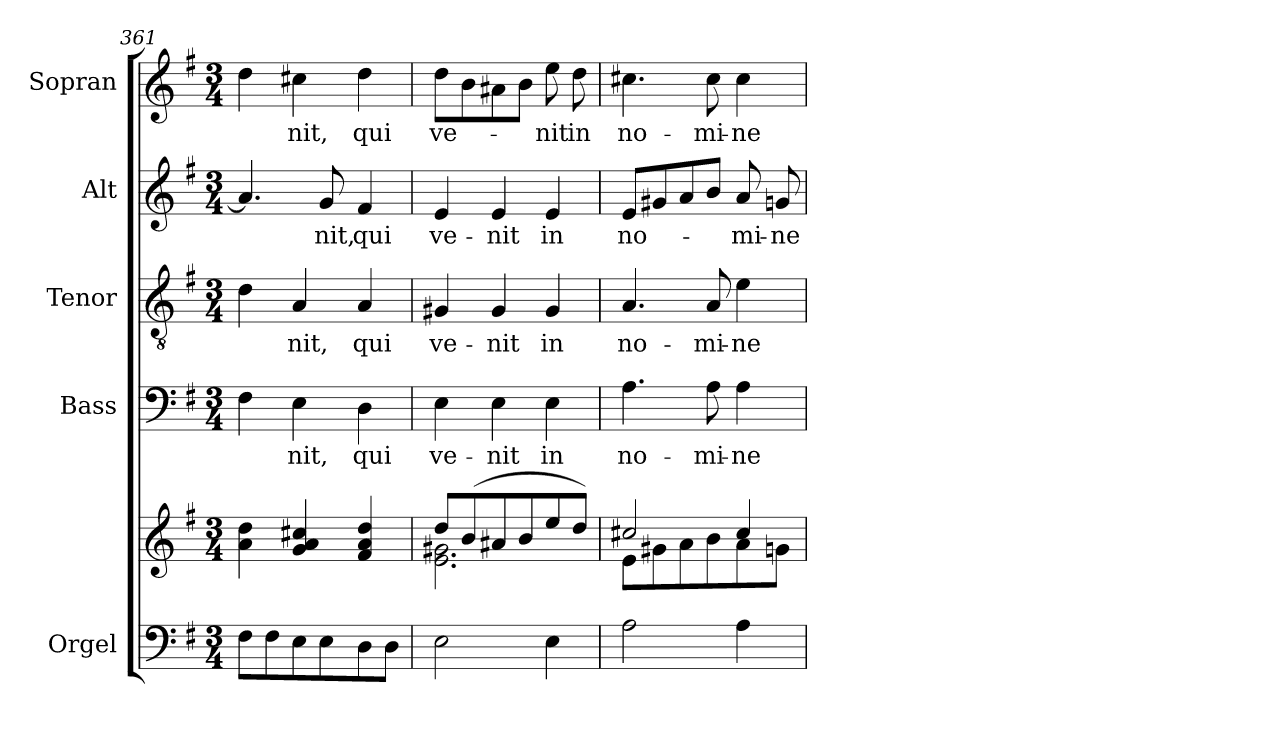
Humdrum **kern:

**kern	**kern	**kern	**text	**kern	**text	**kern	**text	**kern	**text
*part5	*part5	*part4	*part4	*part3	*part3	*part2	*part2	*part1	*part1
*staff6	*staff5	*staff4	*staff4	*staff3	*staff3	*staff2	*staff2	*staff1	*staff1
*I"Orgel	*	*I"Bass	*	*I"Tenor	*	*I"Alt	*	*I"Sopran	*
*I'Org.	*	*I'B.	*	*I'T.	*	*I'A.	*	*I'S.	*
*clefF4	*clefG2	*clefF4	*	*clefGv2	*	*clefG2	*	*clefG2	*
*k[f#]	*k[f#]	*k[f#]	*	*k[f#]	*	*k[f#]	*	*k[f#]	*
*G:	*G:	*G:	*	*G:	*	*G:	*	*G:	*
*M3/4	*M3/4	*M3/4	*	*M3/4	*	*M3/4	*	*M3/4	*
=361	=361	=361	=361	=361	=361	=361	=361	=361	=361
8F#\L	4a\ 4dd\	4F#\	.	4d\	.	4.a/]	.	4dd\	.
8F#\	.	.	.	.	.	.	.	.	.
!	!	!	!LO:LY:b	!	!LO:LY:b	!	!	!	!LO:LY:b
8E\	4g/ 4a/ 4cc#X/	4E\	-nit,	4A/	-nit,	.	.	4cc#X\	-nit,
!	!	!	!	!	!	!	!LO:LY:b	!	!
8E\	.	.	.	.	.	8g/	-nit,	.	.
!	!	!	!LO:LY:b	!	!LO:LY:b	!	!LO:LY:b	!	!LO:LY:b
8D\	4f#/ 4a/ 4dd/	4D\	qui	4A/	qui	4f#/	qui	4dd\	qui
8D\J	.	.	.	.	.	.	.	.	.
=362	=362	=362	=362	=362	=362	=362	=362	=362	=362
*	*^	*	*	*	*	*	*	*	*
!	!	!	!	!LO:LY:b	!	!LO:LY:b	!	!LO:LY:b	!	!LO:LY:b
2E\	8dd/L	2.e\ 2.g#X\	4E\	ve-	4G#X/	ve-	4e/	ve-	8dd\L	ve-
.	(<8b/	.	.	.	.	.	.	.	8b\	.
!	!	!	!	!LO:LY:b	!	!LO:LY:b	!	!LO:LY:b	!	!
.	8a#X/	.	4E\	-nit	4G#/	-nit	4e/	-nit	8a#X\	.
.	8b/	.	.	.	.	.	.	.	8b\J	.
!	!	!	!	!LO:LY:b	!	!LO:LY:b	!	!LO:LY:b	!	!LO:LY:b
4E\	8ee/	.	4E\	in	4G#/	in	4e/	in	8ee\	-nit
!	!	!	!	!	!	!	!	!	!	!LO:LY:b
.	8dd/J)	.	.	.	.	.	.	.	8dd\	in
=363	=363	=363	=363	=363	=363	=363	=363	=363	=363	=363
!	!	!	!	!LO:LY:b	!	!LO:LY:b	!	!LO:LY:b	!	!LO:LY:b
2A\	2cc#X/	8e\L	4.A\	no-	4.A/	no-	8e/L	no-	4.cc#X\	no-
.	.	8g#X\	.	.	.	.	8g#X/	.	.	.
.	.	8a\	.	.	.	.	8a/	.	.	.
!	!	!	!	!LO:LY:b	!	!LO:LY:b	!	!	!	!LO:LY:b
.	.	8b\	8A\	-mi-	8A/	-mi-	8b/J	.	8cc#\	-mi-
!	!	!	!	!LO:LY:b	!	!LO:LY:b	!	!LO:LY:b	!	!LO:LY:b
4A\	4cc#/	8a\	4A\	-ne	4e\	-ne	8a/	-mi-	4cc#\	-ne
!	!	!	!	!	!	!	!	!LO:LY:b	!	!
.	.	8gn\J	.	.	.	.	8gn/	-ne	.	.
*	*v	*v	*	*	*	*	*	*	*	*
=	=	=	=	=	=	=	=	=	=
*-	*-	*-	*-	*-	*-	*-	*-	*-	*-
